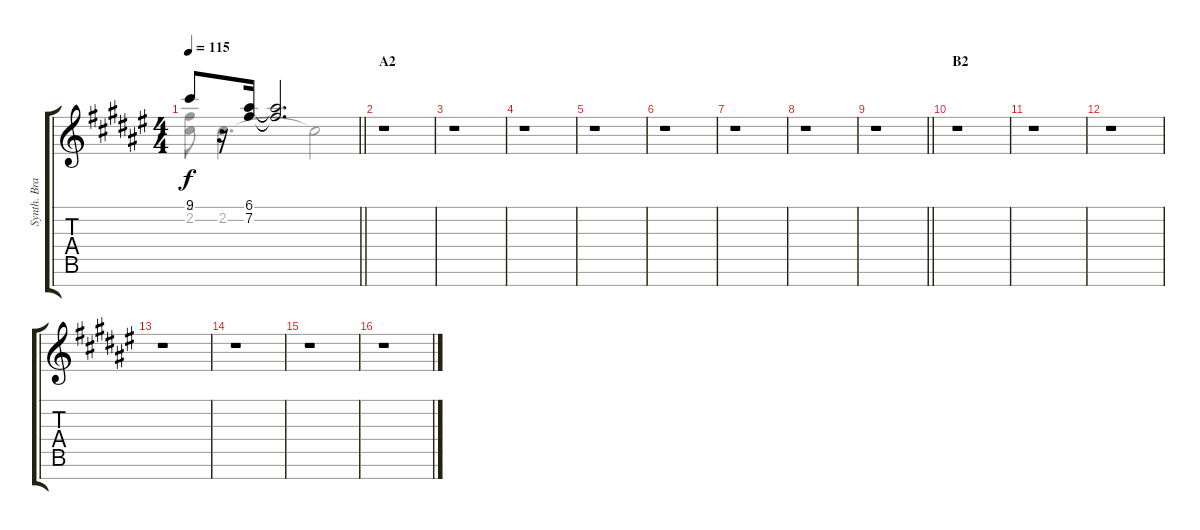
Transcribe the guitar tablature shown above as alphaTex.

\track ("Synth. Brass" "Synth. Bra") {instrument synthbrass1}
\staff {score tabs}
\tuning (E5 B4 G4 D4 A3 E3 B2) {hide}
\voice
\ts (4 4)
\tempo 115
\clef g2
\barLineRight lightlight
\ks f#
9.1.8{dy f} r.16 (6.1 7.2).16 (6.1{t} 7.2{t}).2{d} |
\section ("" "A2")
r.1 |
r.1 |
r.1 |
r.1 |
r.1 |
r.1 |
r.1 |
\barLineRight lightlight
r.1 |
\section ("" "B2")
r.1 |
r.1 |
r.1 |
r.1 |
r.1 |
r.1 |
r.1
\voice
\clef g2
\ottava regular
\simile none
\barLineRight lightlight
\ks f#
(2.1 2.2).8{dy f} 2.2.4{d} 2.2{t}.2 |
|
|
|
|
|
|
|
\barLineRight lightlight
|
|
|
|
|
|
|
